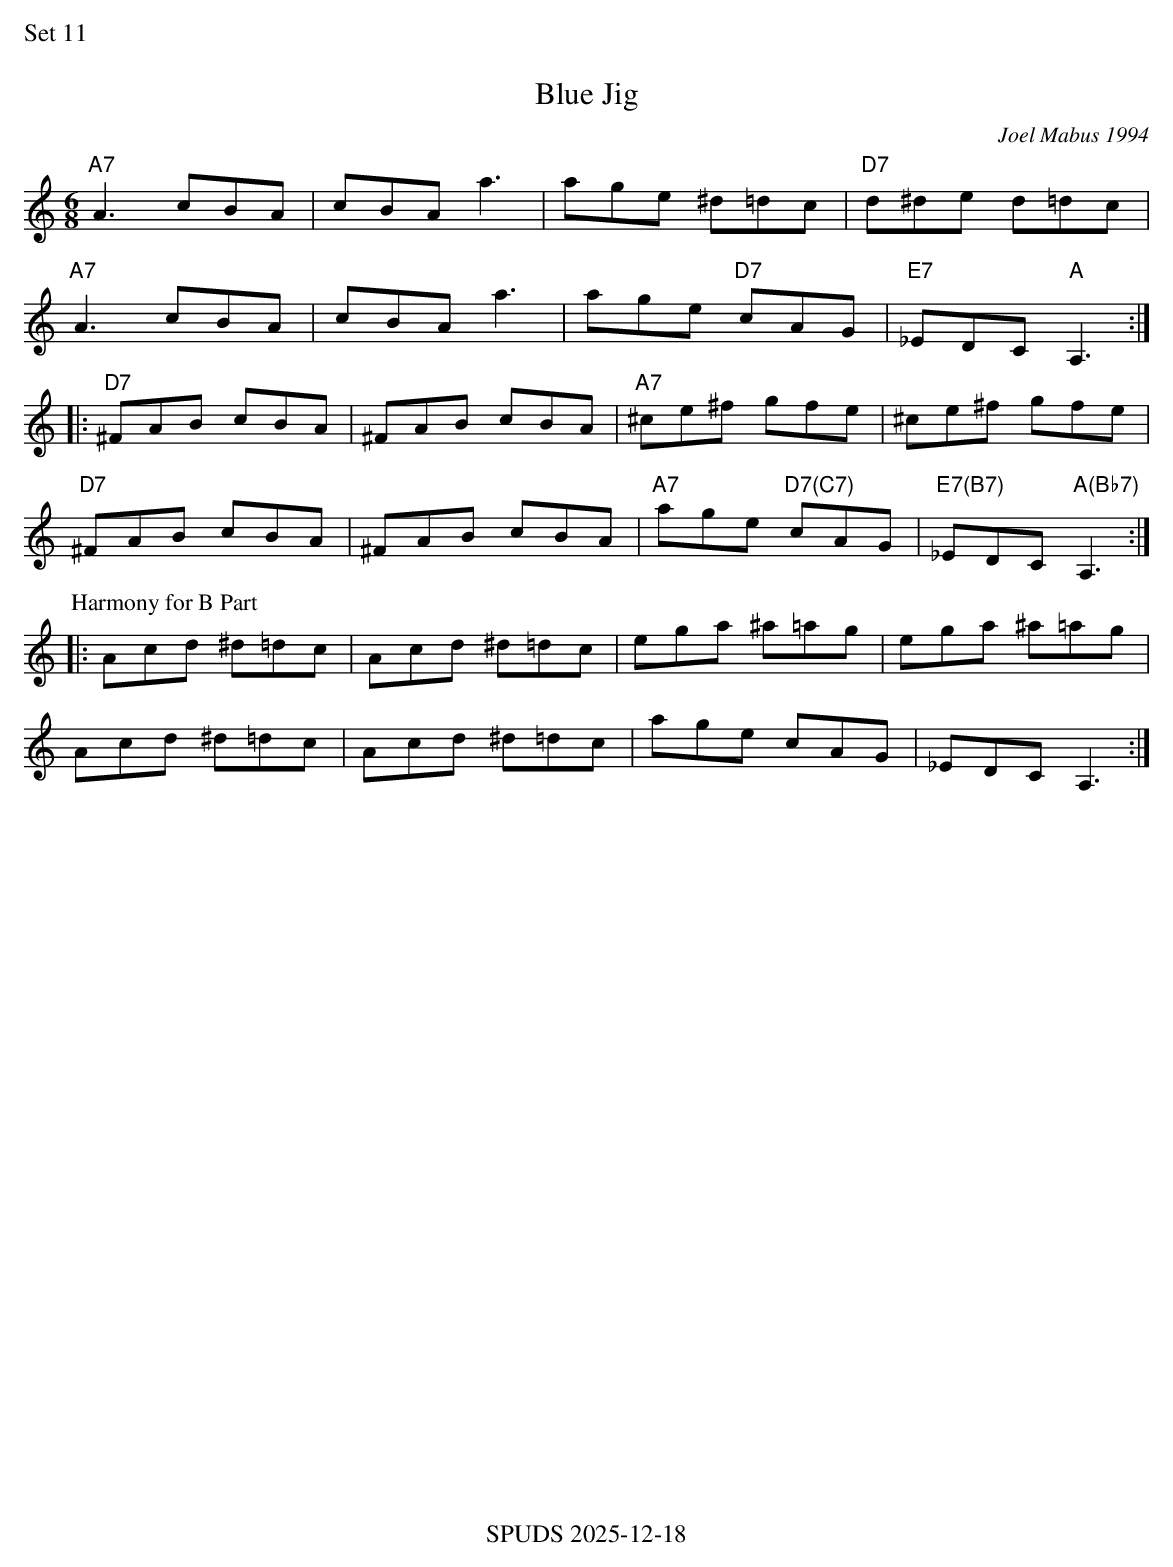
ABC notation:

X:1
%%text Set 11
T:Blue Jig
C:Joel Mabus 1994
M:6/8
L:1/8
K:Am
"A7"A3 cBA| cBA a3| age ^d=dc| "D7"d^de d=dc|
"A7"A3 cBA| cBA a3| age "D7"cAG| "E7"_EDC "A"A,3:|
|:"D7"^FAB cBA| ^FAB cBA| "A7"^ce^f gfe| ^ce^f gfe|
"D7"^FAB cBA| ^FAB cBA| "A7"age "D7(C7)"cAG| "E7(B7)"_EDC "A(Bb7)"A,3 :|
P:Harmony for B Part
|:Acd ^d=dc |Acd ^d=dc |ega ^a=ag |ega ^a=ag |
Acd ^d=dc |Acd ^d=dc | age cAG| _EDC A,3 :|
